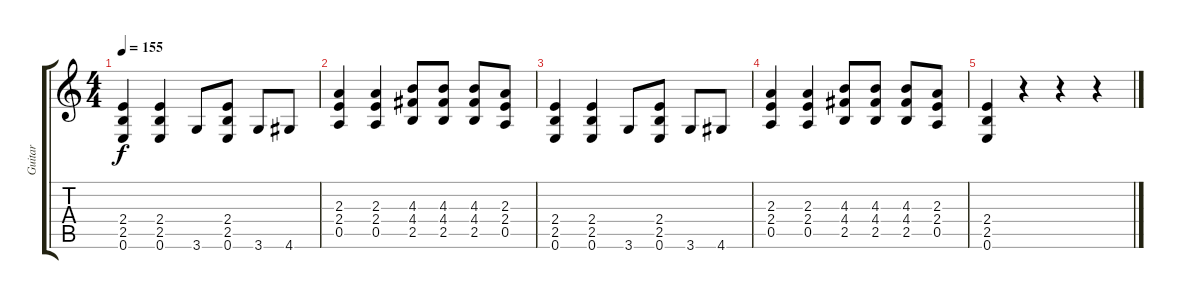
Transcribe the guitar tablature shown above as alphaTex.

\track ("Guitar" "Guitar") {instrument overdrivenguitar}
\staff {score tabs}
\tuning (E4 B3 G3 D3 A2 E2) {hide}
\ts (4 4)
\tempo 155
\clef g2
\ks c
(2.4 2.5 0.6).4{dy f} (2.4 2.5 0.6).4 3.6.8 (2.4 2.5 0.6).8 3.6.8 4.6.8 |
(2.3 2.4 0.5).4 (2.3 2.4 0.5).4 (4.3 4.4 2.5).8 (4.3 4.4 2.5).8 (4.3 4.4 2.5).8 (2.3 2.4 0.5).8 |
(2.4 2.5 0.6).4 (2.4 2.5 0.6).4 3.6.8 (2.4 2.5 0.6).8 3.6.8 4.6.8 |
(2.3 2.4 0.5).4 (2.3 2.4 0.5).4 (4.3 4.4 2.5).8 (4.3 4.4 2.5).8 (4.3 4.4 2.5).8 (2.3 2.4 0.5).8 |
(2.4 2.5 0.6).4 r.4 r.4 r.4
